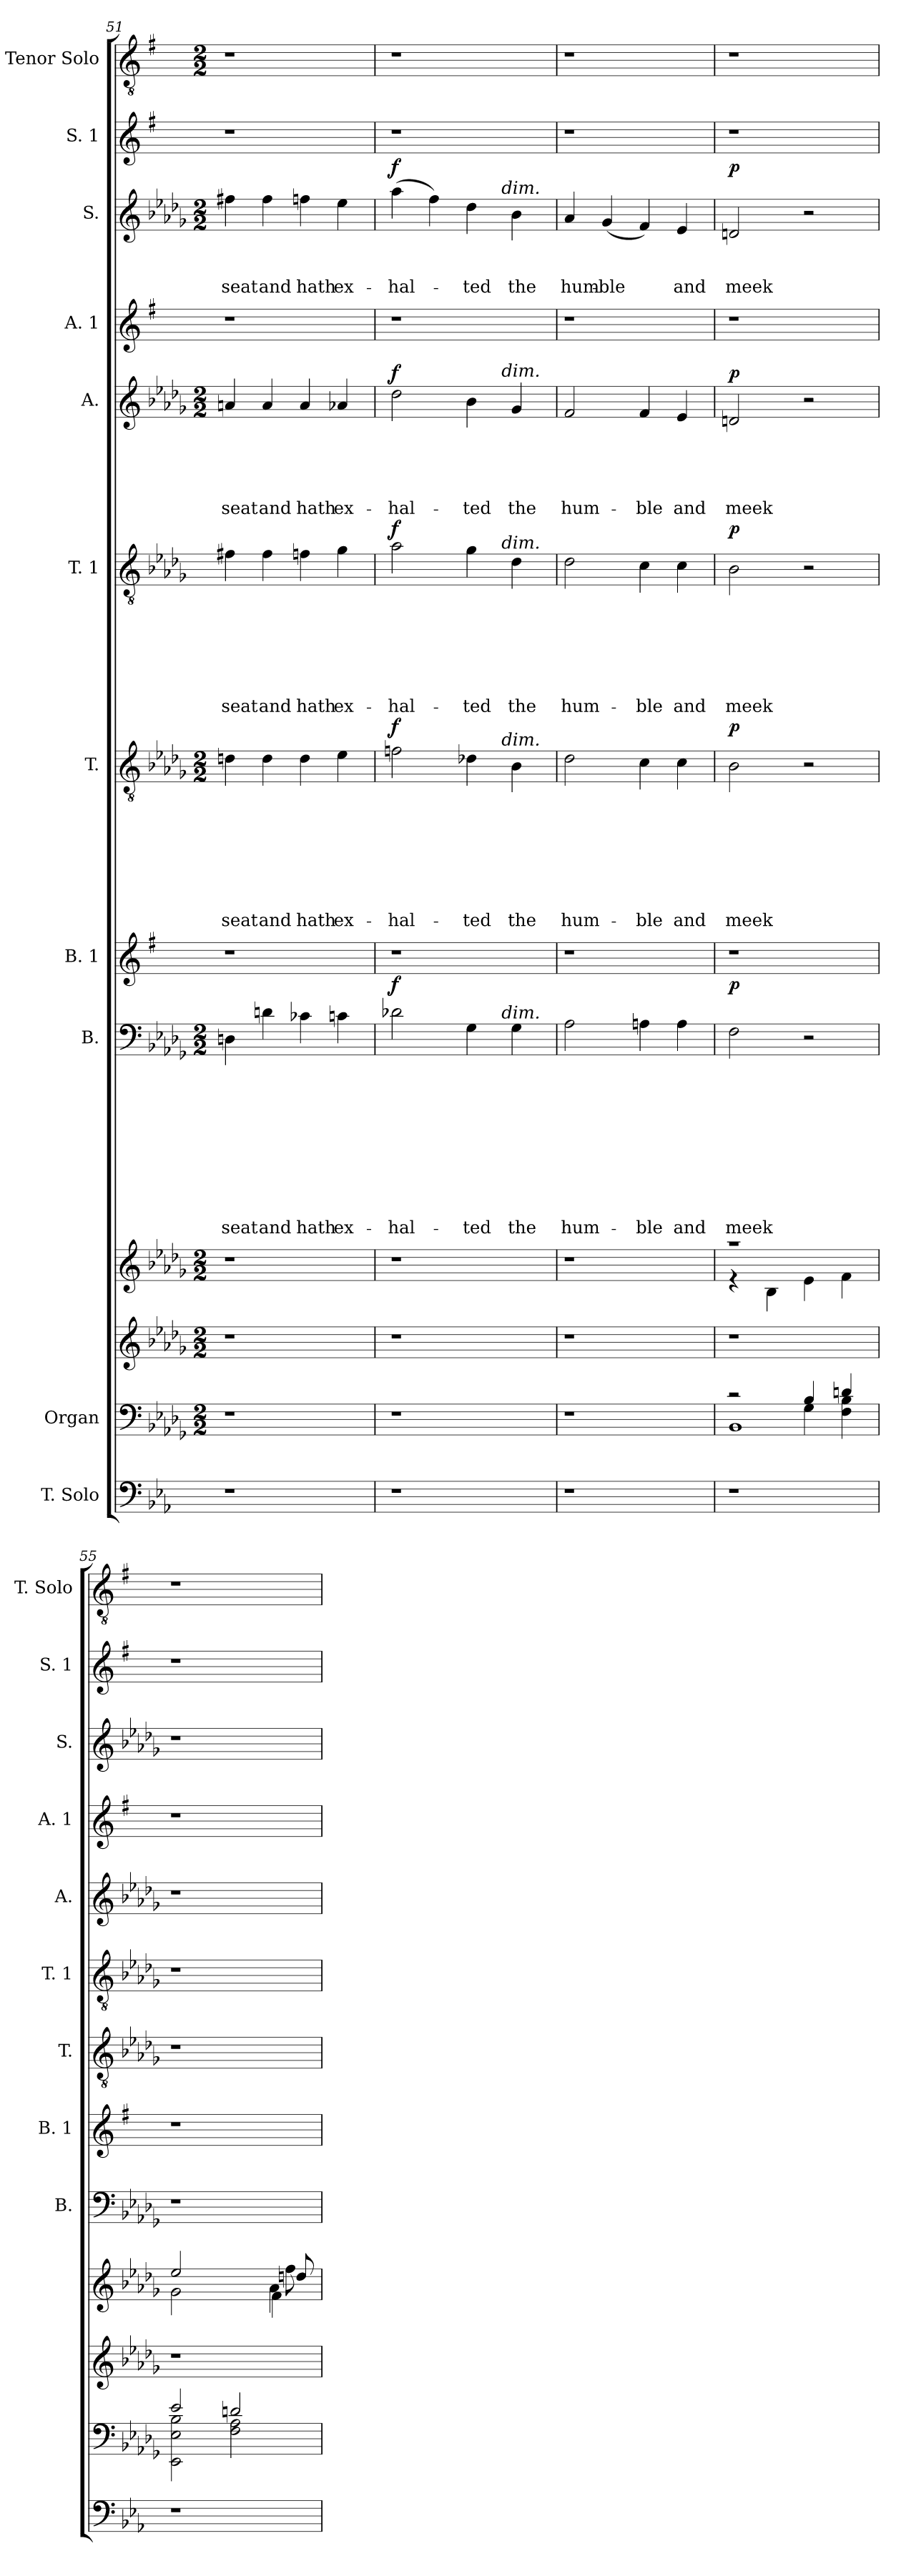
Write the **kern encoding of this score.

**kern	**kern	**kern	**kern	**kern	**text	**text	**text	**text	**text	**text	**text	**text	**text	**text	**dynam	**kern	**kern	**text	**text	**text	**text	**text	**text	**text	**text	**dynam	**kern	**text	**text	**text	**text	**text	**text	**text	**dynam	**kern	**text	**text	**text	**text	**text	**dynam	**kern	**kern	**text	**text	**text	**dynam	**kern	**kern
*part13	*part12	*part11	*part10	*part9	*part9	*part9	*part9	*part9	*part9	*part9	*part9	*part9	*part9	*part9	*part9	*part8	*part7	*part7	*part7	*part7	*part7	*part7	*part7	*part7	*part7	*part7	*part6	*part6	*part6	*part6	*part6	*part6	*part6	*part6	*part6	*part5	*part5	*part5	*part5	*part5	*part5	*part5	*part4	*part3	*part3	*part3	*part3	*part3	*part2	*part1
*staff13	*staff12	*staff11	*staff10	*staff9	*staff9	*staff9	*staff9	*staff9	*staff9	*staff9	*staff9	*staff9	*staff9	*staff9	*staff9	*staff8	*staff7	*staff7	*staff7	*staff7	*staff7	*staff7	*staff7	*staff7	*staff7	*staff7	*staff6	*staff6	*staff6	*staff6	*staff6	*staff6	*staff6	*staff6	*staff6	*staff5	*staff5	*staff5	*staff5	*staff5	*staff5	*staff5	*staff4	*staff3	*staff3	*staff3	*staff3	*staff3	*staff2	*staff1
*I"T. Solo	*I"Organ	*	*	*I"B.	*	*	*	*	*	*	*	*	*	*	*	*I"B. 1	*I"T.	*	*	*	*	*	*	*	*	*	*I"T. 1	*	*	*	*	*	*	*	*	*I"A.	*	*	*	*	*	*	*I"A. 1	*I"S.	*	*	*	*	*I"S. 1	*I"Tenor Solo
*	*	*	*	*I'B.	*	*	*	*	*	*	*	*	*	*	*	*I'B. 1	*I'T.	*	*	*	*	*	*	*	*	*	*I'T. 1	*	*	*	*	*	*	*	*	*I'A.	*	*	*	*	*	*	*I'A. 1	*I'S.	*	*	*	*	*I'S. 1	*I'T. Solo
!!LO:PB:g=z
*clefF4	*clefF4	*clefG2	*clefG2	*clefF4	*	*	*	*	*	*	*	*	*	*	*	*clefG2	*clefGv2	*	*	*	*	*	*	*	*	*	*clefGv2	*	*	*	*	*	*	*	*	*clefG2	*	*	*	*	*	*	*clefG2	*clefG2	*	*	*	*	*clefG2	*clefGv2
*k[b-e-a-]	*k[b-e-a-d-g-]	*k[b-e-a-d-g-]	*k[b-e-a-d-g-]	*k[b-e-a-d-g-]	*	*	*	*	*	*	*	*	*	*	*	*k[f#]	*k[b-e-a-d-g-]	*	*	*	*	*	*	*	*	*	*k[b-e-a-d-g-]	*	*	*	*	*	*	*	*	*k[b-e-a-d-g-]	*	*	*	*	*	*	*k[f#]	*k[b-e-a-d-g-]	*	*	*	*	*k[f#]	*k[f#]
*E-:	*D-:	*D-:	*D-:	*D-:	*	*	*	*	*	*	*	*	*	*	*	*G:	*D-:	*	*	*	*	*	*	*	*	*	*D-:	*	*	*	*	*	*	*	*	*D-:	*	*	*	*	*	*	*G:	*D-:	*	*	*	*	*G:	*G:
*	*M2/2	*M2/2	*M2/2	*M2/2	*	*	*	*	*	*	*	*	*	*	*	*	*M2/2	*	*	*	*	*	*	*	*	*	*	*	*	*	*	*	*	*	*	*M2/2	*	*	*	*	*	*	*	*M2/2	*	*	*	*	*	*M2/2
=51	=51	=51	=51	=51	=51	=51	=51	=51	=51	=51	=51	=51	=51	=51	=51	=51	=51	=51	=51	=51	=51	=51	=51	=51	=51	=51	=51	=51	=51	=51	=51	=51	=51	=51	=51	=51	=51	=51	=51	=51	=51	=51	=51	=51	=51	=51	=51	=51	=51	=51
!	!	!	!	!	!	!	!	!	!	!	!	!	!	!LO:LY:b	!	!	!	!	!	!	!	!	!	!	!LO:LY:b	!	!	!	!	!	!	!	!	!LO:LY:b	!	!	!	!	!	!	!LO:LY:b	!	!	!	!	!	!LO:LY:b	!	!	!
1r	1r	1r	1r	4Dn\	.	.	.	.	.	.	.	.	.	seat	.	1r	4dn\	.	.	.	.	.	.	.	seat	.	4f#X\	.	.	.	.	.	.	seat	.	4an/	.	.	.	.	seat	.	1r	4ff#X\	.	.	seat	.	1r	1r
!	!	!	!	!	!	!	!	!	!	!	!	!	!	!LO:LY:b	!	!	!	!	!	!	!	!	!	!	!LO:LY:b	!	!	!	!	!	!	!	!	!LO:LY:b	!	!	!	!	!	!	!LO:LY:b	!	!	!	!	!	!LO:LY:b	!	!	!
.	.	.	.	4dn\	.	.	.	.	.	.	.	.	.	and	.	.	4d\	.	.	.	.	.	.	.	and	.	4f#\	.	.	.	.	.	.	and	.	4a/	.	.	.	.	and	.	.	4ff#\	.	.	and	.	.	.
!	!	!	!	!	!	!	!	!	!	!	!	!	!	!LO:LY:b	!	!	!	!	!	!	!	!	!	!	!LO:LY:b	!	!	!	!	!	!	!	!	!LO:LY:b	!	!	!	!	!	!	!LO:LY:b	!	!	!	!	!	!LO:LY:b	!	!	!
.	.	.	.	4c-X\	.	.	.	.	.	.	.	.	.	hath	.	.	4d\	.	.	.	.	.	.	.	hath	.	4fn\	.	.	.	.	.	.	hath	.	4a/	.	.	.	.	hath	.	.	4ffn\	.	.	hath	.	.	.
!	!	!	!	!	!	!	!	!	!	!	!	!	!	!LO:LY:b	!	!	!	!	!	!	!	!	!	!	!LO:LY:b	!	!	!	!	!	!	!	!	!LO:LY:b	!	!	!	!	!	!	!LO:LY:b	!	!	!	!	!	!LO:LY:b	!	!	!
.	.	.	.	4cn\	.	.	.	.	.	.	.	.	.	ex-	.	.	4e-\	.	.	.	.	.	.	.	ex-	.	4g-\	.	.	.	.	.	.	ex-	.	4a-X/	.	.	.	.	ex-	.	.	4ee-\	.	.	ex-	.	.	.
=52	=52	=52	=52	=52	=52	=52	=52	=52	=52	=52	=52	=52	=52	=52	=52	=52	=52	=52	=52	=52	=52	=52	=52	=52	=52	=52	=52	=52	=52	=52	=52	=52	=52	=52	=52	=52	=52	=52	=52	=52	=52	=52	=52	=52	=52	=52	=52	=52	=52	=52
!	!	!	!	!	!	!	!	!	!	!	!	!	!	!LO:LY:b	!LO:DY:a	!	!	!	!	!	!	!	!	!	!LO:LY:b	!LO:DY:a	!	!	!	!	!	!	!	!LO:LY:b	!LO:DY:a	!	!	!	!	!	!LO:LY:b	!LO:DY:a	!	!	!	!	!LO:LY:b	!LO:DY:a	!	!
*	*	*	*	*^	*	*	*	*	*	*	*	*	*	*	*	*	*^	*	*	*	*	*	*	*	*	*	*^	*	*	*	*	*	*	*	*	*^	*	*	*	*	*	*	*	*^	*	*	*	*	*	*
1r	1r	1r	1r	2d-X\	2ryy	.	.	.	.	.	.	.	.	.	-hal-	f	1r	2fn\	2ryy	.	.	.	.	.	.	.	-hal-	f	2a-\	2ryy	.	.	.	.	.	.	-hal-	f	2dd-\	2ryy	.	.	.	.	-hal-	f	1r	(>4aa-\	2ryy	.	.	-hal-	f	1r	1r
.	.	.	.	.	.	.	.	.	.	.	.	.	.	.	.	.	.	.	.	.	.	.	.	.	.	.	.	.	.	.	.	.	.	.	.	.	.	.	.	.	.	.	.	.	.	.	.	4ff\)	.	.	.	.	.	.	.
!	!	!	!	!	!	!	!	!	!	!	!	!	!	!	!LO:LY:b	!	!	!	!	!	!	!	!	!	!	!	!LO:LY:b	!	!	!	!	!	!	!	!	!	!LO:LY:b	!	!	!	!	!	!	!	!LO:LY:b	!	!	!	!	!	!	!LO:LY:b	!	!	!
.	.	.	.	4G-\	8..ryy	.	.	.	.	.	.	.	.	.	-ted	.	.	4d-X\	8..ryy	.	.	.	.	.	.	.	-ted	.	4g-\	8..ryy	.	.	.	.	.	.	-ted	.	4b-\	8..ryy	.	.	.	.	-ted	.	.	4dd-\	8..ryy	.	.	-ted	.	.	.
!	!	!	!	!	!	!	!	!	!	!	!	!	!	!	!	!	!	!	!	!	!	!	!	!	!	!	!	!	!	!	!	!	!	!	!	!	!	!	!	!	!	!	!	!	!	!	!	!	!LO:TX:a:i:t=dim.	!	!	!	!	!	!
!	!	!	!	!	!	!	!	!	!	!	!	!	!	!	!	!	!	!	!	!	!	!	!	!	!	!	!	!	!	!	!	!	!	!	!	!	!	!	!	!LO:TX:a:i:t=dim.	!	!	!	!	!	!	!	!	!	!	!	!	!	!	!
!	!	!	!	!	!	!	!	!	!	!	!	!	!	!	!	!	!	!	!	!	!	!	!	!	!	!	!	!	!	!LO:TX:a:i:t=dim.	!	!	!	!	!	!	!	!	!	!	!	!	!	!	!	!	!	!	!	!	!	!	!	!	!
!	!	!	!	!	!	!	!	!	!	!	!	!	!	!	!	!	!	!	!LO:TX:a:i:t=dim.	!	!	!	!	!	!	!	!	!	!	!	!	!	!	!	!	!	!	!	!	!	!	!	!	!	!	!	!	!	!	!	!	!	!	!	!
!	!	!	!	!	!LO:TX:a:i:t=dim.	!	!	!	!	!	!	!	!	!	!	!	!	!	!	!	!	!	!	!	!	!	!	!	!	!	!	!	!	!	!	!	!	!	!	!	!	!	!	!	!	!	!	!	!	!	!	!	!	!	!
.	.	.	.	.	4ryy	.	.	.	.	.	.	.	.	.	.	.	.	.	4ryy	.	.	.	.	.	.	.	.	.	.	4ryy	.	.	.	.	.	.	.	.	.	4ryy	.	.	.	.	.	.	.	.	4ryy	.	.	.	.	.	.
!	!	!	!	!	!	!	!	!	!	!	!	!	!	!	!LO:LY:b	!	!	!	!	!	!	!	!	!	!	!	!LO:LY:b	!	!	!	!	!	!	!	!	!	!LO:LY:b	!	!	!	!	!	!	!	!LO:LY:b	!	!	!	!	!	!	!LO:LY:b	!	!	!
.	.	.	.	4G-\	.	.	.	.	.	.	.	.	.	.	the	.	.	4B-\	.	.	.	.	.	.	.	.	the	.	4d-\	.	.	.	.	.	.	.	the	.	4g-/	.	.	.	.	.	the	.	.	4b-\	.	.	.	the	.	.	.
.	.	.	.	.	32ryy	.	.	.	.	.	.	.	.	.	.	.	.	.	32ryy	.	.	.	.	.	.	.	.	.	.	32ryy	.	.	.	.	.	.	.	.	.	32ryy	.	.	.	.	.	.	.	.	32ryy	.	.	.	.	.	.
=53	=53	=53	=53	=53	=53	=53	=53	=53	=53	=53	=53	=53	=53	=53	=53	=53	=53	=53	=53	=53	=53	=53	=53	=53	=53	=53	=53	=53	=53	=53	=53	=53	=53	=53	=53	=53	=53	=53	=53	=53	=53	=53	=53	=53	=53	=53	=53	=53	=53	=53	=53	=53	=53	=53	=53
!	!	!	!	!	!	!	!	!	!	!	!	!	!	!	!LO:LY:b	!	!	!	!	!	!	!	!	!	!	!	!LO:LY:b	!	!	!	!	!	!	!	!	!	!LO:LY:b	!	!	!	!	!	!	!	!LO:LY:b	!	!	!	!	!	!	!LO:LY:b	!	!	!
*	*	*	*	*	*	*	*	*	*	*	*	*	*	*	*	*	*	*v	*v	*	*	*	*	*	*	*	*	*	*	*	*	*	*	*	*	*	*	*	*v	*v	*	*	*	*	*	*	*	*v	*v	*	*	*	*	*	*
*	*	*	*	*v	*v	*	*	*	*	*	*	*	*	*	*	*	*	*	*	*	*	*	*	*	*	*	*	*v	*v	*	*	*	*	*	*	*	*	*	*	*	*	*	*	*	*	*	*	*	*	*	*	*
1r	1r	1r	1r	2A-\	.	.	.	.	.	.	.	.	.	hum-	.	1r	2d-\	.	.	.	.	.	.	.	hum-	.	2d-\	.	.	.	.	.	.	hum-	.	2f/	.	.	.	.	hum-	.	1r	4a-/	.	.	hum-	.	1r	1r
!	!	!	!	!	!	!	!	!	!	!	!	!	!	!	!	!	!	!	!	!	!	!	!	!	!	!	!	!	!	!	!	!	!	!	!	!	!	!	!	!	!	!	!	!	!	!	!LO:LY:b	!	!	!
.	.	.	.	.	.	.	.	.	.	.	.	.	.	.	.	.	.	.	.	.	.	.	.	.	.	.	.	.	.	.	.	.	.	.	.	.	.	.	.	.	.	.	.	(<4g-/	.	.	-ble	.	.	.
!	!	!	!	!	!	!	!	!	!	!	!	!	!	!LO:LY:b	!	!	!	!	!	!	!	!	!	!	!LO:LY:b	!	!	!	!	!	!	!	!	!LO:LY:b	!	!	!	!	!	!	!LO:LY:b	!	!	!	!	!	!	!	!	!
.	.	.	.	4An\	.	.	.	.	.	.	.	.	.	-ble	.	.	4c\	.	.	.	.	.	.	.	-ble	.	4c\	.	.	.	.	.	.	-ble	.	4f/	.	.	.	.	-ble	.	.	4f/)	.	.	.	.	.	.
!	!	!	!	!	!	!	!	!	!	!	!	!	!	!LO:LY:b	!	!	!	!	!	!	!	!	!	!	!LO:LY:b	!	!	!	!	!	!	!	!	!LO:LY:b	!	!	!	!	!	!	!LO:LY:b	!	!	!	!	!	!LO:LY:b	!	!	!
.	.	.	.	4A\	.	.	.	.	.	.	.	.	.	and	.	.	4c\	.	.	.	.	.	.	.	and	.	4c\	.	.	.	.	.	.	and	.	4e-/	.	.	.	.	and	.	.	4e-/	.	.	and	.	.	.
=54	=54	=54	=54	=54	=54	=54	=54	=54	=54	=54	=54	=54	=54	=54	=54	=54	=54	=54	=54	=54	=54	=54	=54	=54	=54	=54	=54	=54	=54	=54	=54	=54	=54	=54	=54	=54	=54	=54	=54	=54	=54	=54	=54	=54	=54	=54	=54	=54	=54	=54
*	*^	*	*^	*	*	*	*	*	*	*	*	*	*	*	*	*	*	*	*	*	*	*	*	*	*	*	*	*	*	*	*	*	*	*	*	*	*	*	*	*	*	*	*	*	*	*	*	*	*	*
*	*	*^	*	*	*	*	*	*	*	*	*	*	*	*	*	*	*	*	*	*	*	*	*	*	*	*	*	*	*	*	*	*	*	*	*	*	*	*	*	*	*	*	*	*	*	*	*	*	*	*	*	*
!	!	!	!	!	!	!	!	!	!	!	!	!	!	!	!	!	!LO:LY:b	!LO:DY:a	!	!	!	!	!	!	!	!	!	!LO:LY:b	!LO:DY:a	!	!	!	!	!	!	!	!LO:LY:b	!LO:DY:a	!	!	!	!	!	!LO:LY:b	!LO:DY:a	!	!	!	!	!LO:LY:b	!LO:DY:a	!	!
1r	2rc	1BB-	2ryy	1r	1raa	4re	2F\	.	.	.	.	.	.	.	.	.	meek	p	1r	2B-\	.	.	.	.	.	.	.	meek	p	2B-\	.	.	.	.	.	.	meek	p	2dn/	.	.	.	.	meek	p	1r	2dn/	.	.	meek	p	1r	1r
.	.	.	.	.	.	4B-\	.	.	.	.	.	.	.	.	.	.	.	.	.	.	.	.	.	.	.	.	.	.	.	.	.	.	.	.	.	.	.	.	.	.	.	.	.	.	.	.	.	.	.	.	.	.	.
.	4B-/	.	4G-\	.	.	4e-\	2r	.	.	.	.	.	.	.	.	.	.	.	.	2r	.	.	.	.	.	.	.	.	.	2r	.	.	.	.	.	.	.	.	2r	.	.	.	.	.	.	.	2r	.	.	.	.	.	.
.	4F\ 4B-\	.	4dn/	.	.	4f\	.	.	.	.	.	.	.	.	.	.	.	.	.	.	.	.	.	.	.	.	.	.	.	.	.	.	.	.	.	.	.	.	.	.	.	.	.	.	.	.	.	.	.	.	.	.	.
*	*	*v	*v	*	*	*	*	*	*	*	*	*	*	*	*	*	*	*	*	*	*	*	*	*	*	*	*	*	*	*	*	*	*	*	*	*	*	*	*	*	*	*	*	*	*	*	*	*	*	*	*	*	*
=55	=55	=55	=55	=55	=55	=55	=55	=55	=55	=55	=55	=55	=55	=55	=55	=55	=55	=55	=55	=55	=55	=55	=55	=55	=55	=55	=55	=55	=55	=55	=55	=55	=55	=55	=55	=55	=55	=55	=55	=55	=55	=55	=55	=55	=55	=55	=55	=55	=55	=55	=55	=55
*	*	*	*	*^	*^	*	*	*	*	*	*	*	*	*	*	*	*	*	*	*	*	*	*	*	*	*	*	*	*	*	*	*	*	*	*	*	*	*	*	*	*	*	*	*	*	*	*	*	*	*	*	*
1r	2e-/	2EE-\ 2E-\ 2B-\	1r	2g-\	2ee-/	2..ryy	2..ryy	1r	.	.	.	.	.	.	.	.	.	.	.	1r	1r	.	.	.	.	.	.	.	.	.	1r	.	.	.	.	.	.	.	.	1r	.	.	.	.	.	.	1r	1r	.	.	.	.	1r	1r
.	2dn/	2F\ 2A-\	.	4ryy	4ryy	.	.	.	.	.	.	.	.	.	.	.	.	.	.	.	.	.	.	.	.	.	.	.	.	.	.	.	.	.	.	.	.	.	.	.	.	.	.	.	.	.	.	.	.	.	.	.	.	.
.	.	.	.	4a-\	4f\	.	.	.	.	.	.	.	.	.	.	.	.	.	.	.	.	.	.	.	.	.	.	.	.	.	.	.	.	.	.	.	.	.	.	.	.	.	.	.	.	.	.	.	.	.	.	.	.	.
.	.	.	.	.	.	8ddn/	8ff\	.	.	.	.	.	.	.	.	.	.	.	.	.	.	.	.	.	.	.	.	.	.	.	.	.	.	.	.	.	.	.	.	.	.	.	.	.	.	.	.	.	.	.	.	.	.	.
*	*v	*v	*	*v	*v	*v	*v	*	*	*	*	*	*	*	*	*	*	*	*	*	*	*	*	*	*	*	*	*	*	*	*	*	*	*	*	*	*	*	*	*	*	*	*	*	*	*	*	*	*	*	*	*	*	*
=	=	=	=	=	=	=	=	=	=	=	=	=	=	=	=	=	=	=	=	=	=	=	=	=	=	=	=	=	=	=	=	=	=	=	=	=	=	=	=	=	=	=	=	=	=	=	=	=	=	=
*-	*-	*-	*-	*-	*-	*-	*-	*-	*-	*-	*-	*-	*-	*-	*-	*-	*-	*-	*-	*-	*-	*-	*-	*-	*-	*-	*-	*-	*-	*-	*-	*-	*-	*-	*-	*-	*-	*-	*-	*-	*-	*-	*-	*-	*-	*-	*-	*-	*-	*-
